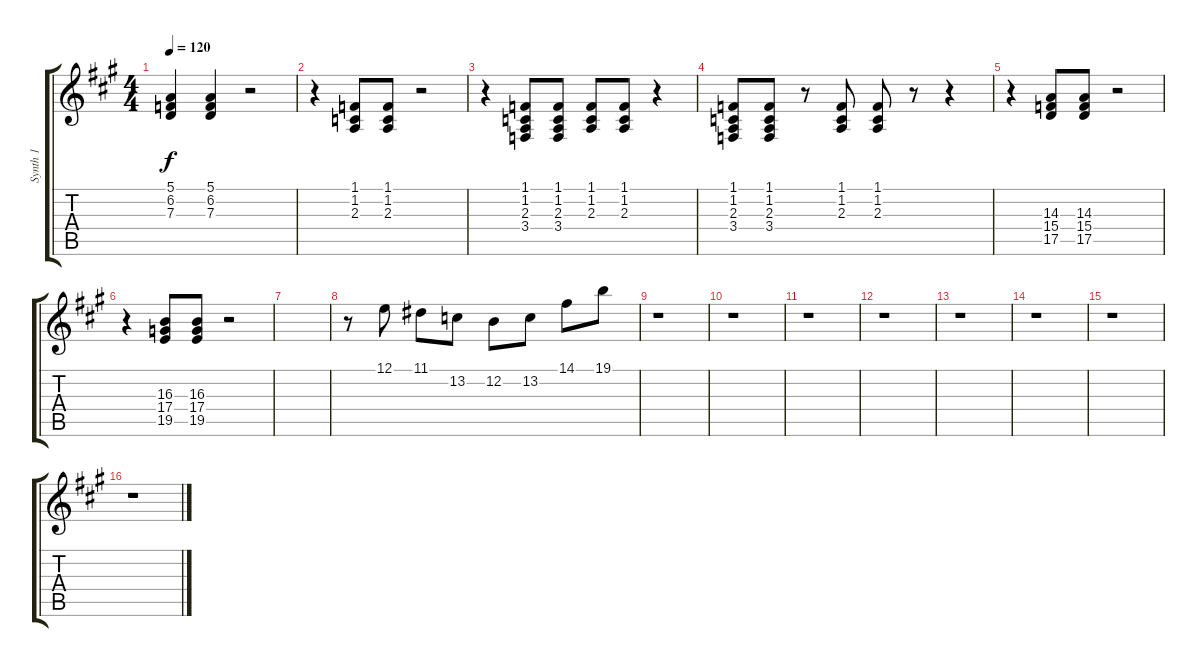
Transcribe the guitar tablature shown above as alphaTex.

\track ("Synth 1" "Synth 1") {instrument synthstrings2}
\staff {score tabs}
\tuning (E4 B3 G3 D3 A2 E2) {hide}
\ts (4 4)
\tempo 120
\clef g2
\ks a
(5.1 6.2 7.3).4{dy f} (5.1 6.2 7.3).4 r.2 |
r.4 (1.1 1.2 2.3).8 (1.1 1.2 2.3).8 r.2 |
r.4 (1.1 1.2 2.3 3.4).8 (1.1 1.2 2.3 3.4).8 (1.1 1.2 2.3).8 (1.1 1.2 2.3).8 r.4 |
(1.1 1.2 2.3 3.4).8 (1.1 1.2 2.3 3.4).8 r.8 (1.1 1.2 2.3).8 (1.1 1.2 2.3).8 r.8 r.4 |
r.4 (14.3 15.4 17.5).8 (14.3 15.4 17.5).8 r.2 |
r.4 (16.3 17.4 19.5).8 (16.3 17.4 19.5).8 r.2 |
|
r.8 12.1.8 11.1.8 13.2.8 12.2.8 13.2.8 14.1.8 19.1.8 |
r.1 |
r.1 |
r.1 |
r.1 |
r.1 |
r.1 |
r.1 |
r.1
